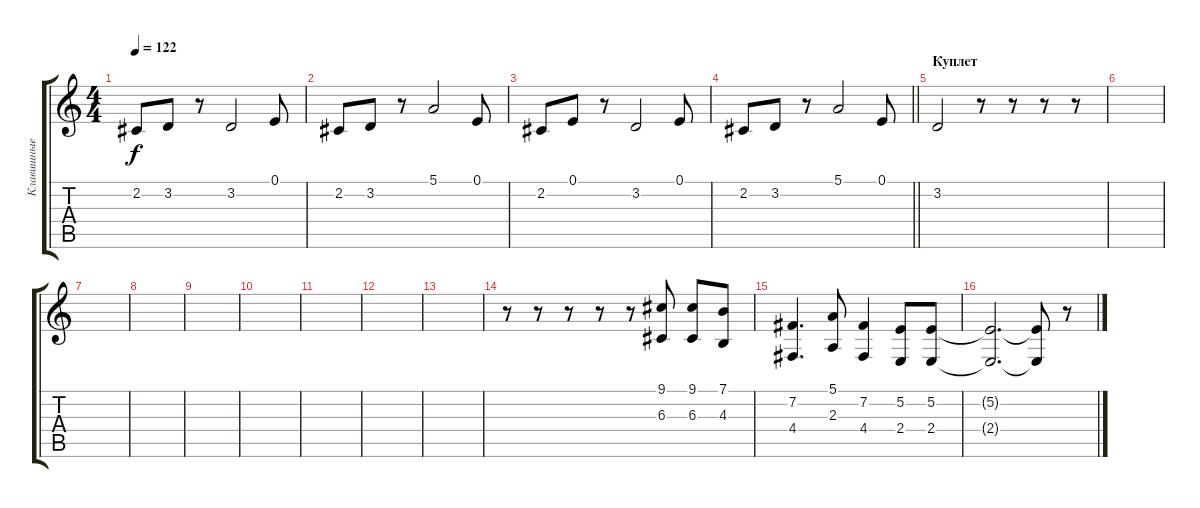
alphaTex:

\track ("Клавишные" "Клавишные") {instrument tremolostrings}
\staff {score tabs}
\tuning (E4 B3 G3 D3 A2 E2) {hide}
\ts (4 4)
\tempo 122
\clef g2
\ks c
2.2.8{dy f} 3.2.8 r.8 3.2.2 0.1.8 |
2.2.8 3.2.8 r.8 5.1.2 0.1.8 |
2.2.8 0.1.8 r.8 3.2.2 0.1.8 |
\barLineRight lightlight
2.2.8 3.2.8 r.8 5.1.2 0.1.8 |
\section ("" "Куплет")
3.2.2 r.8 r.8 r.8 r.8 |
|
|
|
|
|
|
|
|
r.8 r.8 r.8 r.8 r.8 (9.1 6.3).8 (9.1 6.3).8 (7.1 4.3).8 |
(7.2 4.4).4{d} (5.1 2.3).8 (7.2 4.4).4 (5.2 2.4).8 (5.2 2.4).8 |
(5.2{t} 2.4{t}).2{d} (5.2{t} 2.4{t}).8 r.8
